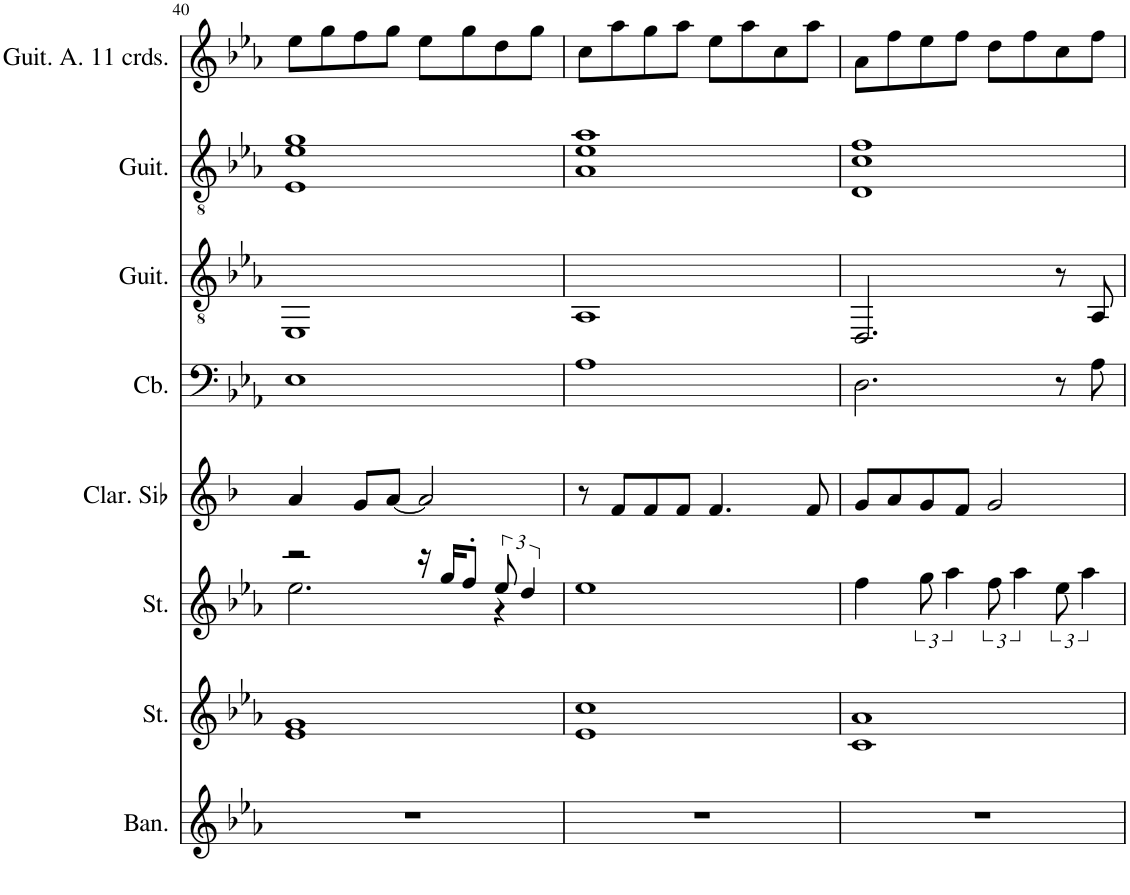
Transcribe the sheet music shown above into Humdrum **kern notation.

**kern	**kern	**kern	**kern	**kern	**kern	**kern	**kern
*part8	*part7	*part6	*part5	*part4	*part3	*part2	*part1
*staff8	*staff7	*staff6	*staff5	*staff4	*staff3	*staff2	*staff1
*I"Bandonéon, Tango Accordion	*I"Cordes, String Ensemble 2	*I"Cordes, String Ensemble 2	*I"Clarinette en Sib, Clarinet Pipe	*I"Contrebasse, Acoustic Bass	*I"Guitare à 7 cordes, Acoustic Guitar (nylon)	*I"Guitare classique, Acoustic Guitar (nylon)	*I"Guitare Alto à 11 cordes, Acoustic Guitar (nylon)
*I'Ban.	*I'St.	*I'St.	*I'Clar. Sib	*I'Cb.	*I'Guit.	*I'Guit.	*I'Guit. A. 11 crds.
!!LO:PB:g=z
*clefG2	*clefG2	*clefF4	*clefG2	*clefF4	*clefGv2	*clefGv2	*clefG2
*	*	*	*Trd1c2	*Trd7c12	*	*	*
*k[b-e-a-]	*k[b-e-a-]	*k[b-e-a-]	*k[b-]	*k[b-e-a-]	*k[b-e-a-]	*k[b-e-a-]	*k[b-e-a-]
*M4/4	*M4/4	*M4/4	*M4/4	*M4/4	*M4/4	*M4/4	*M4/4
=40	=40	=40	=40	=40	=40	=40	=40
*	*	*^	*	*	*	*	*
1r	1e- 1g	2r	2.ee-\	4a/	1E-	1EE-	1E- 1e- 1g	8ee-\L
.	.	.	.	.	.	.	.	8gg\
.	.	.	.	8g/L	.	.	.	8ff\
.	.	.	.	[8a/J	.	.	.	8gg\J
.	.	16r	.	2a/]	.	.	.	8ee-\L
.	.	16gg/KL	.	.	.	.	.	.
.	.	8ff'/J	.	.	.	.	.	8gg\
.	.	12ee-/	4r	.	.	.	.	8dd\
.	.	6dd/	.	.	.	.	.	.
.	.	.	.	.	.	.	.	8gg\J
*	*	*v	*v	*	*	*	*	*
=41	=41	=41	=41	=41	=41	=41	=41
1r	1e- 1cc	1ee-	8r	1A-	1AA-	1A- 1e- 1a-	8cc\L
.	.	.	8f/L	.	.	.	8aa-\
.	.	.	8f/	.	.	.	8gg\
.	.	.	8f/J	.	.	.	8aa-\J
.	.	.	4.f/	.	.	.	8ee-\L
.	.	.	.	.	.	.	8aa-\
.	.	.	.	.	.	.	8cc\
.	.	.	8f/	.	.	.	8aa-\J
=42	=42	=42	=42	=42	=42	=42	=42
1r	1c 1a-	4ff\	8g/L	2.D\	2.DD/	1D 1c 1f	8a-\L
.	.	.	8a/	.	.	.	8ff\
.	.	12gg\	8g/	.	.	.	8ee-\
.	.	6aa-\	.	.	.	.	.
.	.	.	8f/J	.	.	.	8ff\J
.	.	12ff\	2g/	.	.	.	8dd\L
.	.	6aa-\	.	.	.	.	.
.	.	.	.	.	.	.	8ff\
.	.	12ee-\	.	8r	8r	.	8cc\
.	.	6aa-\	.	.	.	.	.
.	.	.	.	8A-\	8AA-/	.	8ff\J
=	=	=	=	=	=	=	=
*-	*-	*-	*-	*-	*-	*-	*-
